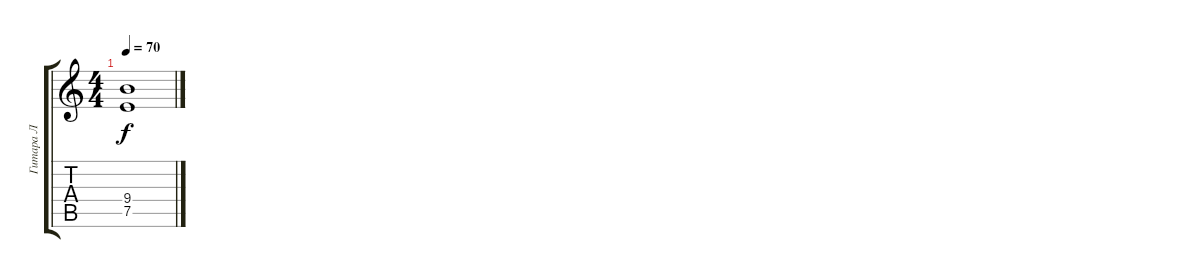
\track ("Гитара Л" "Гитара Л") {instrument overdrivenguitar}
\staff {score tabs}
\tuning (E4 B3 G3 D3 A2 E2) {hide}
\ts (4 4)
\tempo 70
\clef g2
\ks c
(9.4{t} 7.5{t}).1{dy f}
